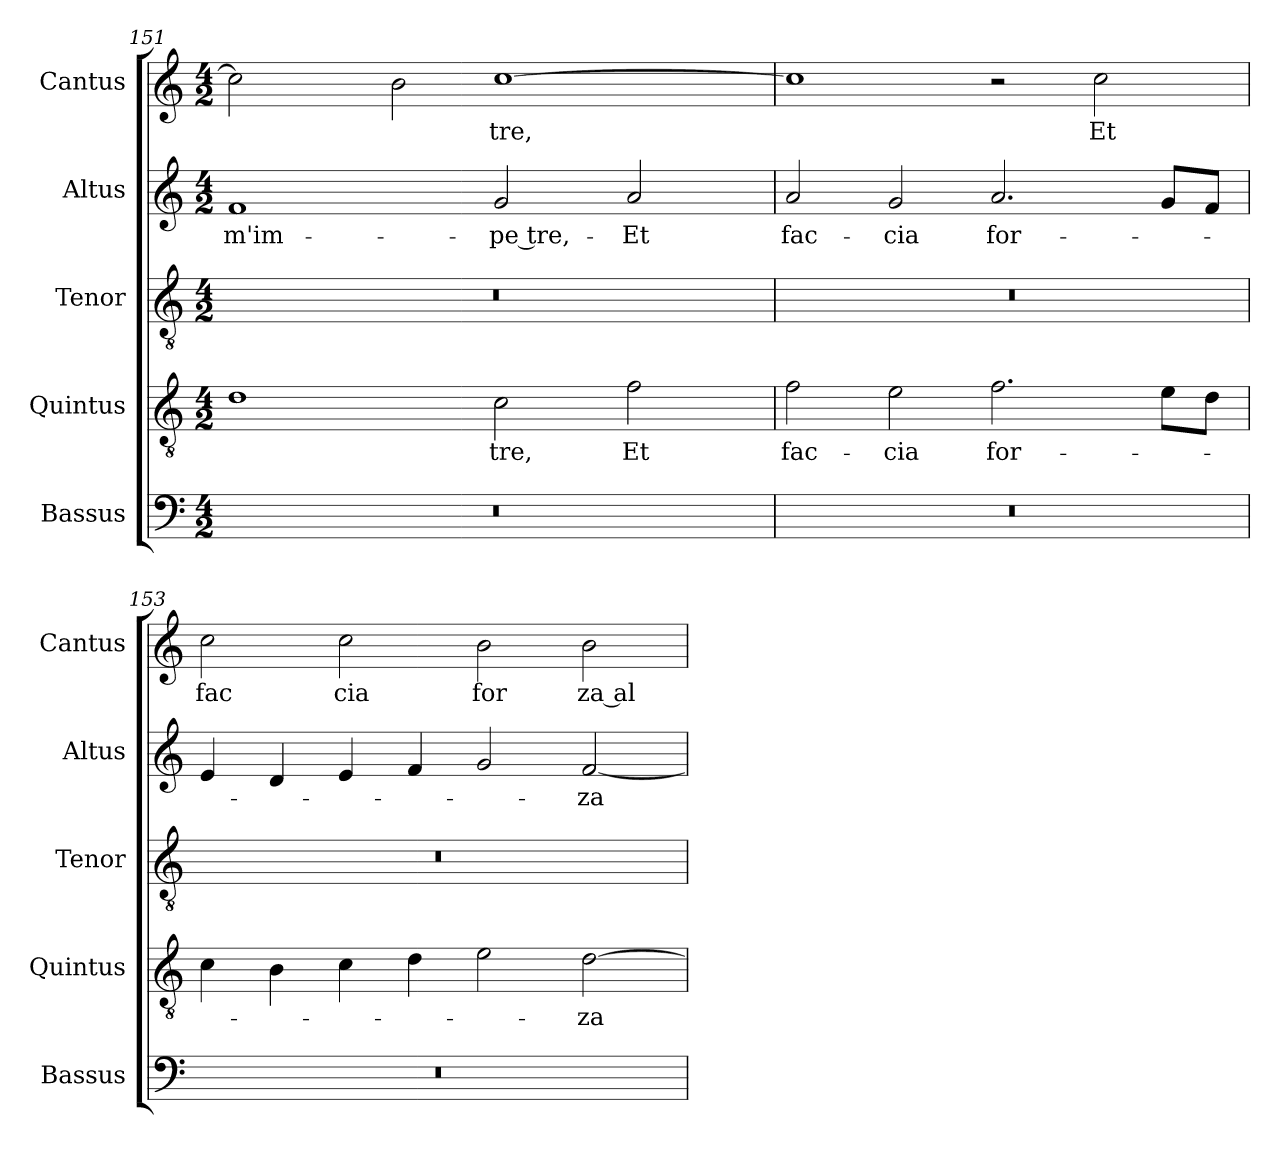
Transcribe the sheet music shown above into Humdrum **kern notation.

**kern	**kern	**text	**kern	**kern	**text	**kern	**text
*part5	*part4	*part4	*part3	*part2	*part2	*part1	*part1
*staff5	*staff4	*staff4	*staff3	*staff2	*staff2	*staff1	*staff1
*I"Bassus	*I"Quintus	*	*I"Tenor	*I"Altus	*	*I"Cantus	*
*I'Bassus	*I'Quintus	*	*I'Tenor	*I'Altus	*	*I'Cantus	*
!!LO:LB:g=z
*clefF4	*clefGv2	*	*clefGv2	*clefG2	*	*clefG2	*
*M4/2	*M4/2	*	*M4/2	*M4/2	*	*M4/2	*
=151	=151	=151	=151	=151	=151	=151	=151
!	!	!	!	!	!LO:LY:b:cj	!	!
*	*^	*	*	*	*	*^	*
0r	1d	4ryy	.	0r	1f	m'im-	2cc\]	4ryy	.
.	.	1..ryy	.	.	.	.	.	16ryy	.
.	.	.	.	.	.	.	.	64ryy	.
.	.	.	.	.	.	.	.	1ryy	.
.	.	.	.	.	.	.	2b\	.	.
!	!	!	!LO:LY:b:cj	!	!	!LO:LY:b:cj	!	!	!LO:LY:b:cj
.	2c\	.	tre,	.	2g/	-pe tre,-	[>1cc	.	tre,
.	.	.	.	.	.	.	.	2ryy	.
!	!	!	!LO:LY:b:cj	!	!	!LO:LY:b	!	!	!
.	2f\	.	Et	.	2a/	-Et	.	.	.
.	.	.	.	.	.	.	.	8ryy	.
.	.	.	.	.	.	.	.	32.ryy	.
=152	=152	=152	=152	=152	=152	=152	=152	=152	=152
!	!	!	!LO:LY:b:cj	!	!	!LO:LY:b:cj	!	!	!
*	*v	*v	*	*	*	*	*v	*v	*
0r	2f\	fac-	0r	2a/	fac-	1cc]	.
!	!	!LO:LY:b:cj	!	!	!LO:LY:b:cj	!	!
.	2e\	-cia	.	2g/	-cia	.	.
!	!	!LO:LY:b	!	!	!LO:LY:b	!	!
.	2.f\	for-	.	2.a/	for-	2r	.
!	!	!	!	!	!	!	!LO:LY:b:cj
.	.	.	.	.	.	2cc\	Et
.	8e\L	.	.	8g/L	.	.	.
.	8d\J	.	.	8f/J	.	.	.
=153	=153	=153	=153	=153	=153	=153	=153
!	!	!	!	!	!	!	!LO:LY:b:cj
0r	4c\	.	0r	4e/	.	2cc\	fac
.	4B\	.	.	4d/	.	.	.
!	!	!	!	!	!	!	!LO:LY:b:cj
.	4c\	.	.	4e/	.	2cc\	cia
.	4d\	.	.	4f/	.	.	.
!	!	!	!	!	!	!	!LO:LY:b:cj
.	2e\	.	.	2g/	.	2b\	for
!	!	!LO:LY:b:cj	!	!	!LO:LY:b:cj	!	!LO:LY:b:rj
.	[>2d\	-za	.	[<2f/	-za	2b\	za al
=	=	=	=	=	=	=	=
*-	*-	*-	*-	*-	*-	*-	*-
